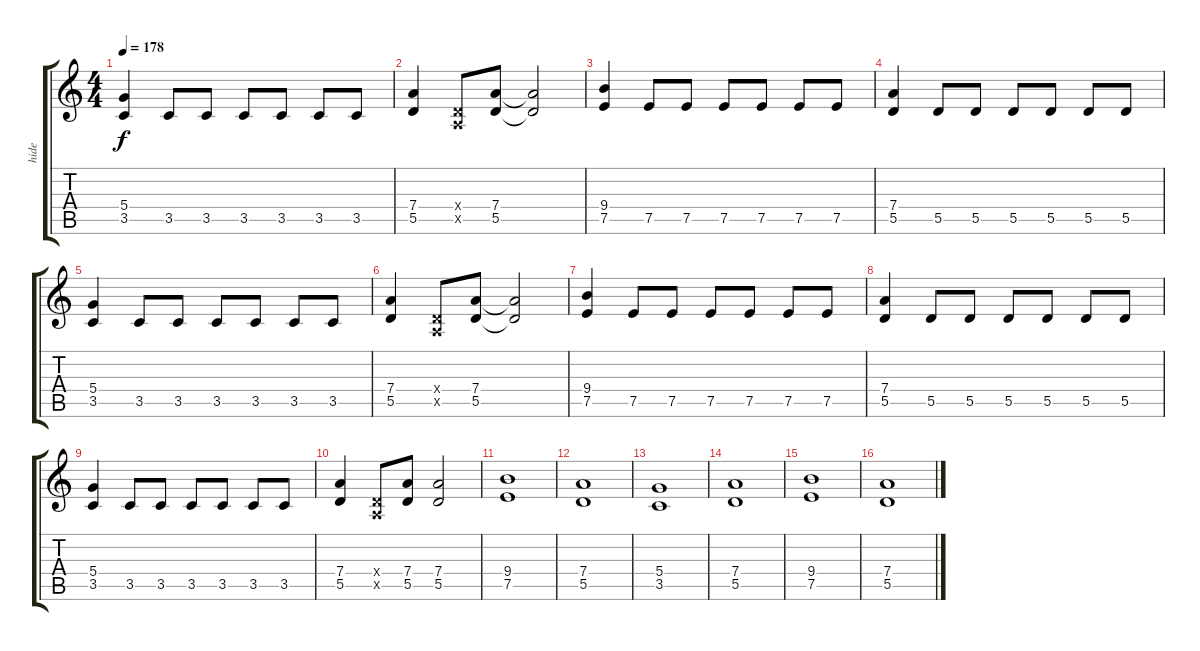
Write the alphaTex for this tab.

\track ("hide" "hide") {instrument overdrivenguitar}
\staff {score tabs}
\tuning (E4 B3 G3 D3 A2 E2) {hide}
\ts (4 4)
\tempo 178
\clef g2
\ks c
(5.4 3.5).4{dy f} 3.5.8 3.5.8 3.5.8 3.5.8 3.5.8 3.5.8 |
(7.4 5.5).4 (0.4{x} 0.5{x}).8 (7.4 5.5).8 (7.4{t} 5.5{t}).2 |
(9.4 7.5).4{volume 10 instrument overdrivenguitar} 7.5.8 7.5.8 7.5.8 7.5.8 7.5.8 7.5.8 |
(7.4 5.5).4 5.5.8 5.5.8 5.5.8 5.5.8 5.5.8 5.5.8 |
(5.4 3.5).4 3.5.8 3.5.8 3.5.8 3.5.8 3.5.8 3.5.8 |
(7.4 5.5).4 (0.4{x} 0.5{x}).8 (7.4 5.5).8 (7.4{t} 5.5{t}).2 |
(9.4 7.5).4 7.5.8 7.5.8 7.5.8 7.5.8 7.5.8 7.5.8 |
(7.4 5.5).4 5.5.8 5.5.8 5.5.8 5.5.8 5.5.8 5.5.8 |
(5.4 3.5).4 3.5.8 3.5.8 3.5.8 3.5.8 3.5.8 3.5.8 |
(7.4 5.5).4 (0.4{x} 0.5{x}).8 (7.4 5.5).8 (7.4 5.5).2 |
(9.4 7.5).1 |
(7.4 5.5).1 |
(5.4 3.5).1 |
(7.4 5.5).1 |
(9.4 7.5).1 |
(7.4 5.5).1
